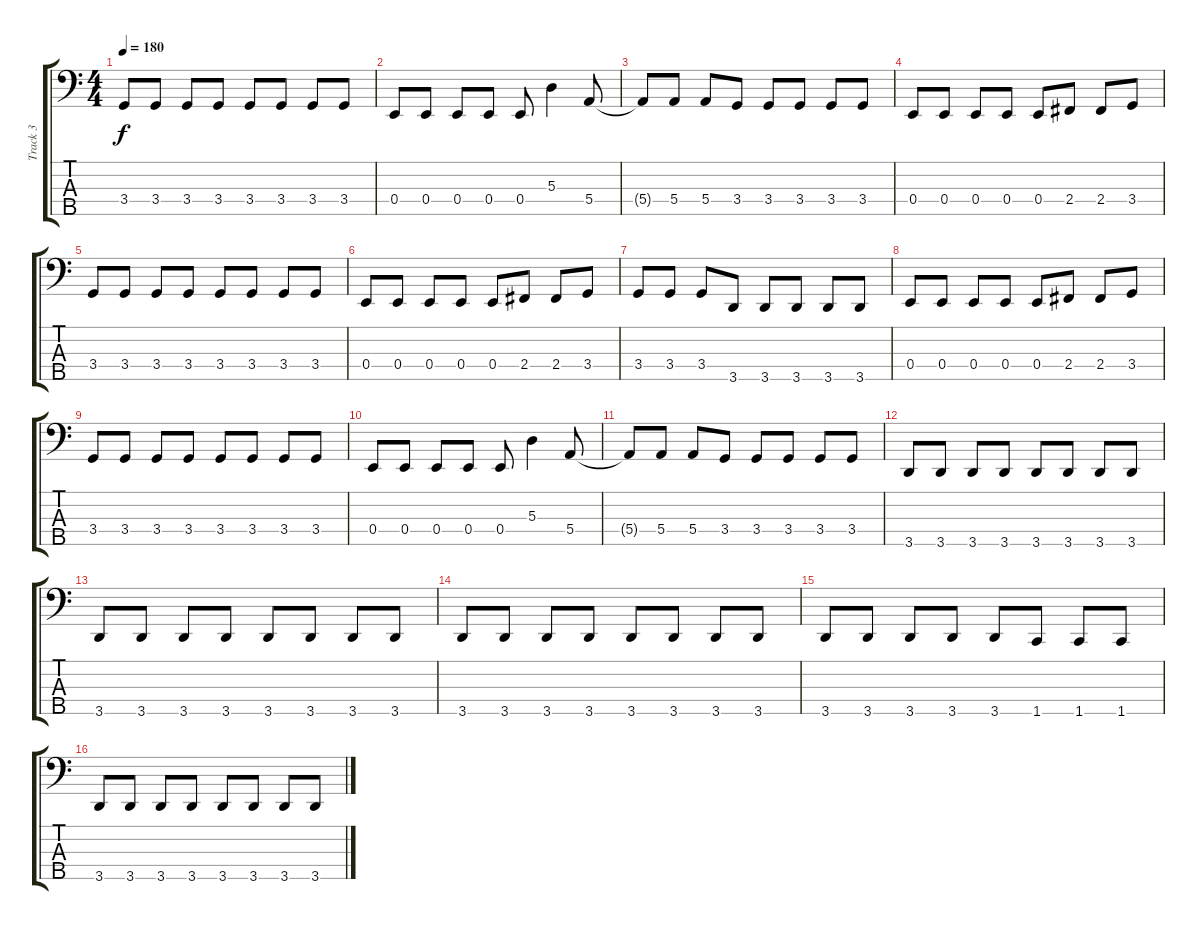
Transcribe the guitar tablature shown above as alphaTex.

\track ("Track 3" "Track 3") {instrument electricbassfinger}
\staff {score tabs}
\tuning (G2 D2 A1 E1 B0) {hide}
\ts (4 4)
\tempo 180
\clef f4
\ks c
3.4.8{dy f} 3.4.8 3.4.8 3.4.8 3.4.8 3.4.8 3.4.8 3.4.8 |
0.4.8 0.4.8 0.4.8 0.4.8 0.4.8 5.3.4 5.4.8 |
5.4{t}.8 5.4.8 5.4.8 3.4.8 3.4.8 3.4.8 3.4.8 3.4.8 |
0.4.8 0.4.8 0.4.8 0.4.8 0.4.8 2.4.8 2.4.8 3.4.8 |
3.4.8 3.4.8 3.4.8 3.4.8 3.4.8 3.4.8 3.4.8 3.4.8 |
0.4.8 0.4.8 0.4.8 0.4.8 0.4.8 2.4.8 2.4.8 3.4.8 |
3.4.8 3.4.8 3.4.8 3.5.8 3.5.8 3.5.8 3.5.8 3.5.8 |
0.4.8 0.4.8 0.4.8 0.4.8 0.4.8 2.4.8 2.4.8 3.4.8 |
3.4.8 3.4.8 3.4.8 3.4.8 3.4.8 3.4.8 3.4.8 3.4.8 |
0.4.8 0.4.8 0.4.8 0.4.8 0.4.8 5.3.4 5.4.8 |
5.4{t}.8 5.4.8 5.4.8 3.4.8 3.4.8 3.4.8 3.4.8 3.4.8 |
3.5.8 3.5.8 3.5.8 3.5.8 3.5.8 3.5.8 3.5.8 3.5.8 |
3.5.8 3.5.8 3.5.8 3.5.8 3.5.8 3.5.8 3.5.8 3.5.8 |
3.5.8 3.5.8 3.5.8 3.5.8 3.5.8 3.5.8 3.5.8 3.5.8 |
3.5.8 3.5.8 3.5.8 3.5.8 3.5.8 1.5.8 1.5.8 1.5.8 |
3.5.8 3.5.8 3.5.8 3.5.8 3.5.8 3.5.8 3.5.8 3.5.8
